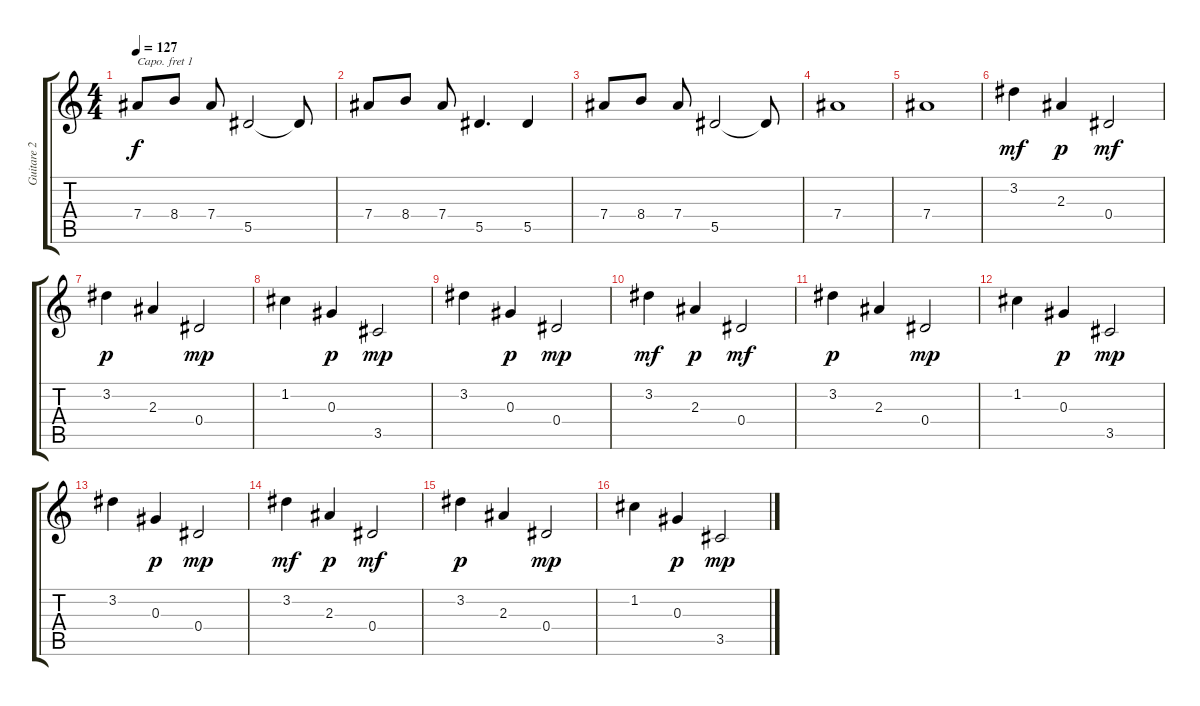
\track ("Guitare 2" "Guitare 2") {instrument overdrivenguitar}
\staff {score tabs}
\capo 1
\tuning (E4 B3 G3 D3 A2 E2) {hide}
\ts (4 4)
\tempo 127
\clef g2
\ks c
7.4.8{dy f} 8.4.8 7.4.8 5.5.2 5.5{t}.8 |
7.4.8 8.4.8 7.4.8 5.5.4{d} 5.5.4 |
7.4.8 8.4.8 7.4.8 5.5.2 5.5{t}.8 |
7.4.1 |
7.4.1 |
3.2.4{dy mf} 2.3.4{dy p} 0.4.2{dy mf} |
3.2.4{dy p} 2.3.4 0.4.2{dy mp} |
1.2.4 0.3.4{dy p} 3.5.2{dy mp} |
3.2.4 0.3.4{dy p} 0.4.2{dy mp} |
3.2.4{dy mf} 2.3.4{dy p} 0.4.2{dy mf} |
3.2.4{dy p} 2.3.4 0.4.2{dy mp} |
1.2.4 0.3.4{dy p} 3.5.2{dy mp} |
3.2.4 0.3.4{dy p} 0.4.2{dy mp} |
3.2.4{dy mf} 2.3.4{dy p} 0.4.2{dy mf} |
3.2.4{dy p} 2.3.4 0.4.2{dy mp} |
1.2.4 0.3.4{dy p} 3.5.2{dy mp}
